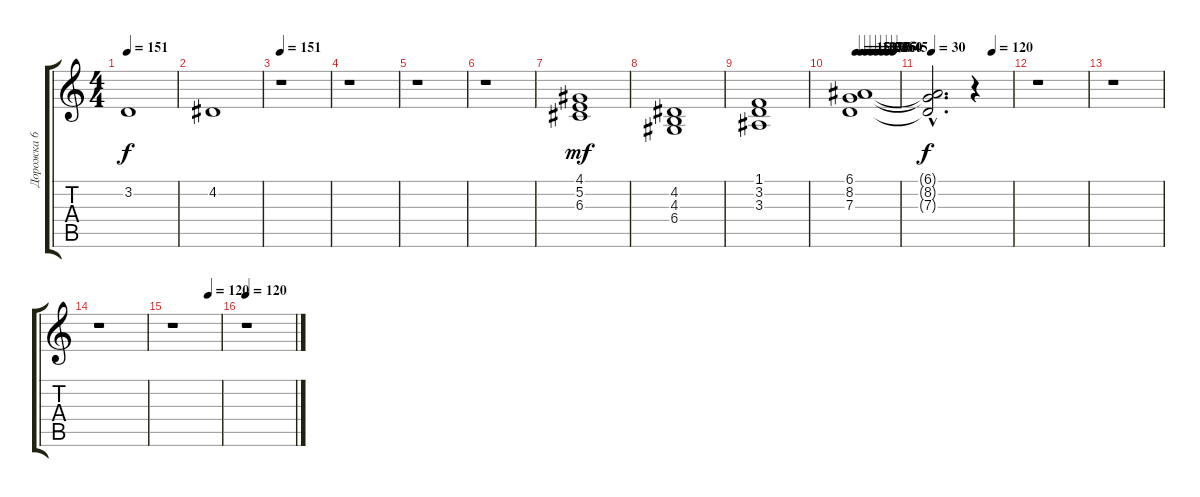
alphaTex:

\track ("Дорожка 6" "Дорожка 6") {instrument stringensemble2}
\staff {score tabs}
\tuning (E4 B3 G3 D3 A2 E2) {hide}
\ts (4 4)
\tempo 151
\clef g2
\ks c
3.2.1{dy f} |
4.2.1 |
\tempo 151
r.1 |
r.1 |
r.1 |
r.1 |
(4.1 5.2 6.3).1{dy mf} |
(4.2 4.3 6.4).1 |
(1.1 3.2 3.3).1 |
\tempo 151
\tempo (137 0.125)
\tempo (122 0.25)
\tempo (106 0.375)
\tempo (90 0.5)
\tempo (75 0.625)
\tempo (60 0.75)
\tempo (45 0.875)
(6.1 8.2 7.3).1 |
\tempo 30
\tempo (120 0.75)
(6.1{hac t} 8.2{hac t} 7.3{hac t}).2{d dy f} r.4 |
r.1 |
r.1 |
r.1 |
\tempo (120 0.75)
r.1 |
\tempo 120
r.1
